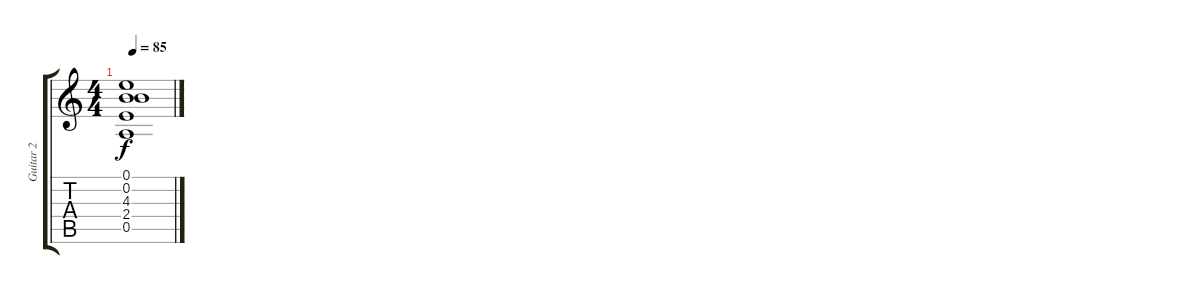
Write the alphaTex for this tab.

\track ("Guitar 2" "Guitar 2") {instrument acousticguitarsteel}
\staff {score tabs}
\tuning (E4 B3 G3 D3 A2 D2) {hide}
\ts (4 4)
\tempo 85
\clef g2
\ks c
(0.1{t} 0.2{t} 4.3{t} 2.4{t} 0.5{t}).1{dy f}
